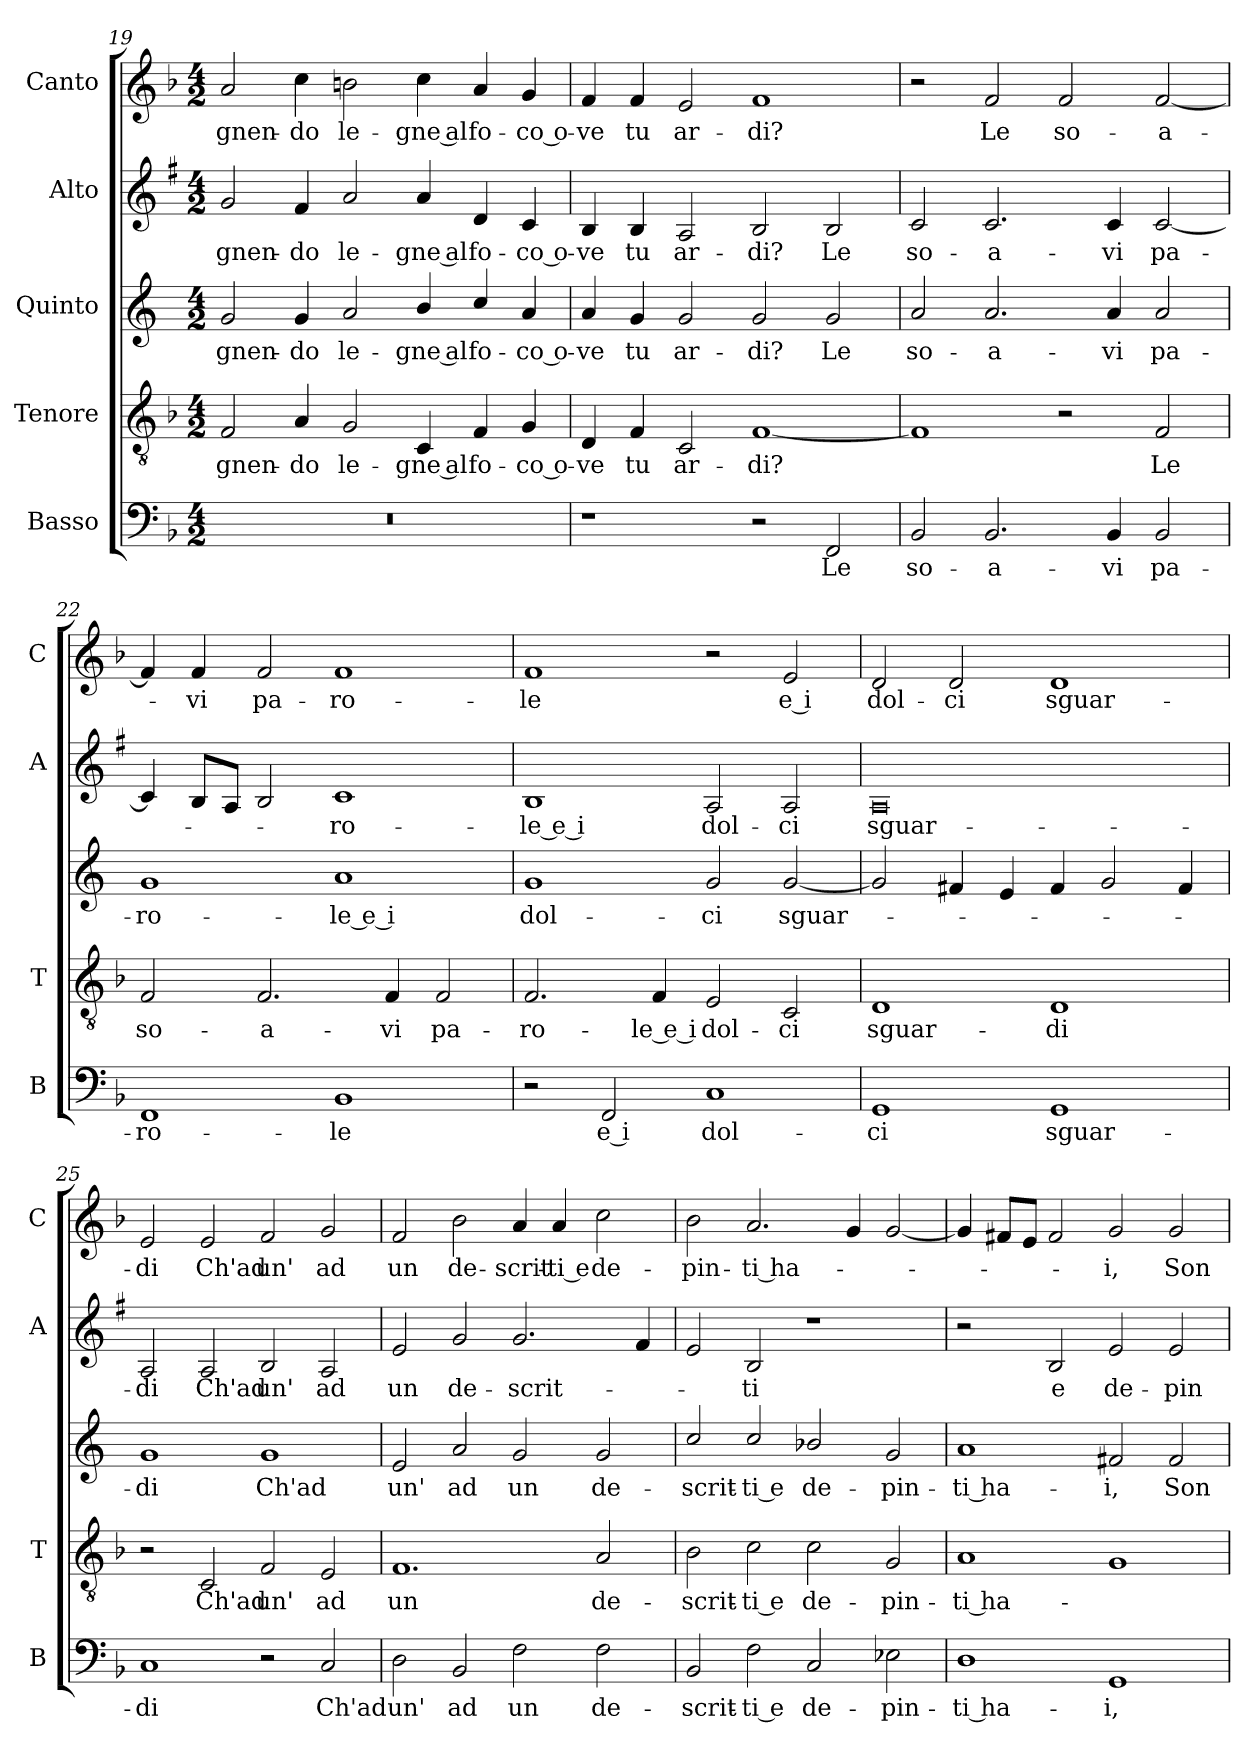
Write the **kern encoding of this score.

**kern	**text	**kern	**text	**kern	**text	**kern	**text	**kern	**text
*part5	*part5	*part4	*part4	*part3	*part3	*part2	*part2	*part1	*part1
*staff5	*staff5	*staff4	*staff4	*staff3	*staff3	*staff2	*staff2	*staff1	*staff1
*I"Basso	*	*I"Tenore	*	*I"Quinto	*	*I"Alto	*	*I"Canto	*
*I'B	*	*I'T	*	*	*	*I'A	*	*I'C	*
*clefF4	*	*clefGv2	*	*clefG2	*	*clefG2	*	*clefG2	*
*	*	*	*	*ITrd4c7	*	*ITrd1c2	*	*	*
*k[b-]	*	*k[b-]	*	*k[b-]	*	*k[b-]	*	*k[b-]	*
*F:	*	*F:	*	*F:	*	*F:	*	*F:	*
*M4/2	*	*M4/2	*	*M4/2	*	*M4/2	*	*M4/2	*
=19	=19	=19	=19	=19	=19	=19	=19	=19	=19
!	!	!	!LO:LY:b	!	!LO:LY:b	!	!LO:LY:b	!	!LO:LY:b
0r	.	2F/	-gnen-	2c/	-gnen-	2f/	-gnen-	2a/	-gnen-
!	!	!	!LO:LY:b	!	!LO:LY:b	!	!LO:LY:b	!	!LO:LY:b
.	.	4A/	-do	4c/	-do	4e/	-do	4cc\	-do
!	!	!	!LO:LY:b	!	!LO:LY:b	!	!LO:LY:b	!	!LO:LY:b
.	.	2G/	le-	2d/	le-	2g/	le-	2bn\	le-
!	!	!	!LO:LY:b	!	!LO:LY:b	!	!LO:LY:b	!	!LO:LY:b
.	.	4C/	-gne al	4e/	-gne al	4g/	-gne al	4cc\	-gne al
!	!	!	!LO:LY:b	!	!LO:LY:b	!	!LO:LY:b	!	!LO:LY:b
.	.	4F/	fo-	4f/	fo-	4c/	fo-	4a/	fo-
!	!	!	!LO:LY:b	!	!LO:LY:b	!	!LO:LY:b	!	!LO:LY:b
.	.	4G/	-co o-	4d/	-co o-	4B-/	-co o-	4g/	-co o-
=20	=20	=20	=20	=20	=20	=20	=20	=20	=20
!	!	!	!LO:LY:b	!	!LO:LY:b	!	!LO:LY:b	!	!LO:LY:b
1r	.	4D/	-ve	4d/	-ve	4A/	-ve	4f/	-ve
!	!	!	!LO:LY:b	!	!LO:LY:b	!	!LO:LY:b	!	!LO:LY:b
.	.	4F/	tu	4c/	tu	4A/	tu	4f/	tu
!	!	!	!LO:LY:b	!	!LO:LY:b	!	!LO:LY:b	!	!LO:LY:b
.	.	2C/	ar-	2c/	ar-	2G/	ar-	2e/	ar-
!	!	!	!LO:LY:b	!	!LO:LY:b	!	!LO:LY:b	!	!LO:LY:b
2r	.	[1F	-di?	2c/	-di?	2A/	-di?	1f	-di?
!	!LO:LY:b	!	!	!	!LO:LY:b	!	!LO:LY:b	!	!
2FF/	Le	.	.	2c/	Le	2A/	Le	.	.
!!LO:LB:g=z
=21	=21	=21	=21	=21	=21	=21	=21	=21	=21
!	!LO:LY:b	!	!	!	!LO:LY:b	!	!LO:LY:b	!	!
2BB-/	so-	1F]	.	2d/	so-	2B-/	so-	2r	.
!	!LO:LY:b	!	!	!	!LO:LY:b	!	!LO:LY:b	!	!LO:LY:b
2.BB-/	-a-	.	.	2.d/	-a-	2.B-/	-a-	2f/	Le
!	!	!	!	!	!	!	!	!	!LO:LY:b
.	.	2r	.	.	.	.	.	2f/	so-
!	!LO:LY:b	!	!	!	!LO:LY:b	!	!LO:LY:b	!	!
4BB-/	-vi	.	.	4d/	-vi	4B-/	-vi	.	.
!	!LO:LY:b	!	!LO:LY:b	!	!LO:LY:b	!	!LO:LY:b	!	!LO:LY:b
2BB-/	pa-	2F/	Le	2d/	pa-	[2B-/	pa-	[2f/	-a-
=22	=22	=22	=22	=22	=22	=22	=22	=22	=22
!	!LO:LY:b	!	!LO:LY:b	!	!LO:LY:b	!	!	!	!
1FF	-ro-	2F/	so-	1c	-ro-	4B-/]	.	4f/]	.
!	!	!	!	!	!	!	!	!	!LO:LY:b
.	.	.	.	.	.	8A/L	.	4f/	-vi
.	.	.	.	.	.	8G/J	.	.	.
!	!	!	!LO:LY:b	!	!	!	!	!	!LO:LY:b
.	.	2.F/	-a-	.	.	2A/	.	2f/	pa-
!	!LO:LY:b	!	!	!	!LO:LY:b	!	!LO:LY:b	!	!LO:LY:b
1BB-	-le	.	.	1d	-le e i	1B-	-ro-	1f	-ro-
!	!	!	!LO:LY:b	!	!	!	!	!	!
.	.	4F/	-vi	.	.	.	.	.	.
!	!	!	!LO:LY:b	!	!	!	!	!	!
.	.	2F/	pa-	.	.	.	.	.	.
=23	=23	=23	=23	=23	=23	=23	=23	=23	=23
!	!	!	!LO:LY:b	!	!LO:LY:b	!	!LO:LY:b	!	!LO:LY:b
2r	.	2.F/	-ro-	1c	dol-	1A	-le e i	1f	-le
!	!LO:LY:b	!	!	!	!	!	!	!	!
2FF/	e i	.	.	.	.	.	.	.	.
!	!	!	!LO:LY:b	!	!	!	!	!	!
.	.	4F/	-le e i	.	.	.	.	.	.
!	!LO:LY:b	!	!LO:LY:b	!	!LO:LY:b	!	!LO:LY:b	!	!
1C	dol-	2E/	dol-	2c/	-ci	2G/	dol-	2r	.
!	!	!	!LO:LY:b	!	!LO:LY:b	!	!LO:LY:b	!	!LO:LY:b
.	.	2C/	-ci	[2c/	sguar-	2G/	-ci	2e/	e i
=24	=24	=24	=24	=24	=24	=24	=24	=24	=24
!	!LO:LY:b	!	!LO:LY:b	!	!	!	!LO:LY:b	!	!LO:LY:b
1GG	-ci	1D	sguar-	2c/]	.	0G	sguar-	2d/	dol-
!	!	!	!	!	!	!	!	!	!LO:LY:b
.	.	.	.	4Bn/	.	.	.	2d/	-ci
.	.	.	.	4A/	.	.	.	.	.
!	!LO:LY:b	!	!LO:LY:b	!	!	!	!	!	!LO:LY:b
1GG	sguar-	1D	-di	4B/	.	.	.	1d	sguar-
.	.	.	.	2c/	.	.	.	.	.
.	.	.	.	4B/	.	.	.	.	.
=25	=25	=25	=25	=25	=25	=25	=25	=25	=25
!	!LO:LY:b	!	!	!	!LO:LY:b	!	!LO:LY:b	!	!LO:LY:b
1C	-di	2r	.	1c	-di	2G/	-di	2e/	-di
!	!	!	!LO:LY:b	!	!	!	!LO:LY:b	!	!LO:LY:b
.	.	2C/	Ch'ad	.	.	2G/	Ch'ad	2e/	Ch'ad
!	!	!	!LO:LY:b	!	!LO:LY:b	!	!LO:LY:b	!	!LO:LY:b
2r	.	2F/	un'	1c	Ch'ad	2A/	un'	2f/	un'
!	!LO:LY:b	!	!LO:LY:b	!	!	!	!LO:LY:b	!	!LO:LY:b
2C/	Ch'ad	2E/	ad	.	.	2G/	ad	2g/	ad
!!LO:PB:g=z
=26	=26	=26	=26	=26	=26	=26	=26	=26	=26
!	!LO:LY:b	!	!LO:LY:b	!	!LO:LY:b	!	!LO:LY:b	!	!LO:LY:b
2D\	un'	1.F	un	2A/	un'	2d/	un	2f/	un
!	!LO:LY:b	!	!	!	!LO:LY:b	!	!LO:LY:b	!	!LO:LY:b
2BB-/	ad	.	.	2d/	ad	2f/	de-	2b-\	de-
!	!LO:LY:b	!	!	!	!LO:LY:b	!	!LO:LY:b	!	!LO:LY:b
2F\	un	.	.	2c/	un	2.f/	-scrit-	4a/	-scrit-
!	!	!	!	!	!	!	!	!	!LO:LY:b
.	.	.	.	.	.	.	.	4a/	-ti e
!	!LO:LY:b	!	!LO:LY:b	!	!LO:LY:b	!	!	!	!LO:LY:b
2F\	de-	2A/	de-	2c/	de-	.	.	2cc\	de-
.	.	.	.	.	.	4e/	.	.	.
=27	=27	=27	=27	=27	=27	=27	=27	=27	=27
!	!LO:LY:b	!	!LO:LY:b	!	!LO:LY:b	!	!	!	!LO:LY:b
2BB-/	-scrit-	2B-\	-scrit-	2f/	-scrit-	2d/	.	2b-\	-pin-
!	!LO:LY:b	!	!LO:LY:b	!	!LO:LY:b	!	!LO:LY:b	!	!LO:LY:b
2F\	-ti e	2c\	-ti e	2f/	-ti e	2A/	-ti	2.a/	-ti ha-
!	!LO:LY:b	!	!LO:LY:b	!	!LO:LY:b	!	!	!	!
2C/	de-	2c\	de-	2e-X/	de-	1r	.	.	.
.	.	.	.	.	.	.	.	4g/	.
!	!LO:LY:b	!	!LO:LY:b	!	!LO:LY:b	!	!	!	!
2E-X\	-pin-	2G/	-pin-	2c/	-pin-	.	.	[2g/	.
=28	=28	=28	=28	=28	=28	=28	=28	=28	=28
!	!LO:LY:b	!	!LO:LY:b	!	!LO:LY:b	!	!	!	!
1D	-ti ha-	1A	-ti ha-	1d	-ti ha-	2r	.	4g/]	.
.	.	.	.	.	.	.	.	8f#X/L	.
.	.	.	.	.	.	.	.	8e/J	.
!	!	!	!	!	!	!	!LO:LY:b	!	!
.	.	.	.	.	.	2A/	e	2f#/	.
!	!LO:LY:b	!	!	!	!LO:LY:b	!	!LO:LY:b	!	!LO:LY:b
1GG	-i,	1G	.	2Bn/	-i,	2d/	de-	2g/	-i,
!	!	!	!	!	!LO:LY:b	!	!LO:LY:b	!	!LO:LY:b
.	.	.	.	2B/	Son	2d/	-pin-	2g/	Son
=	=	=	=	=	=	=	=	=	=
*-	*-	*-	*-	*-	*-	*-	*-	*-	*-
